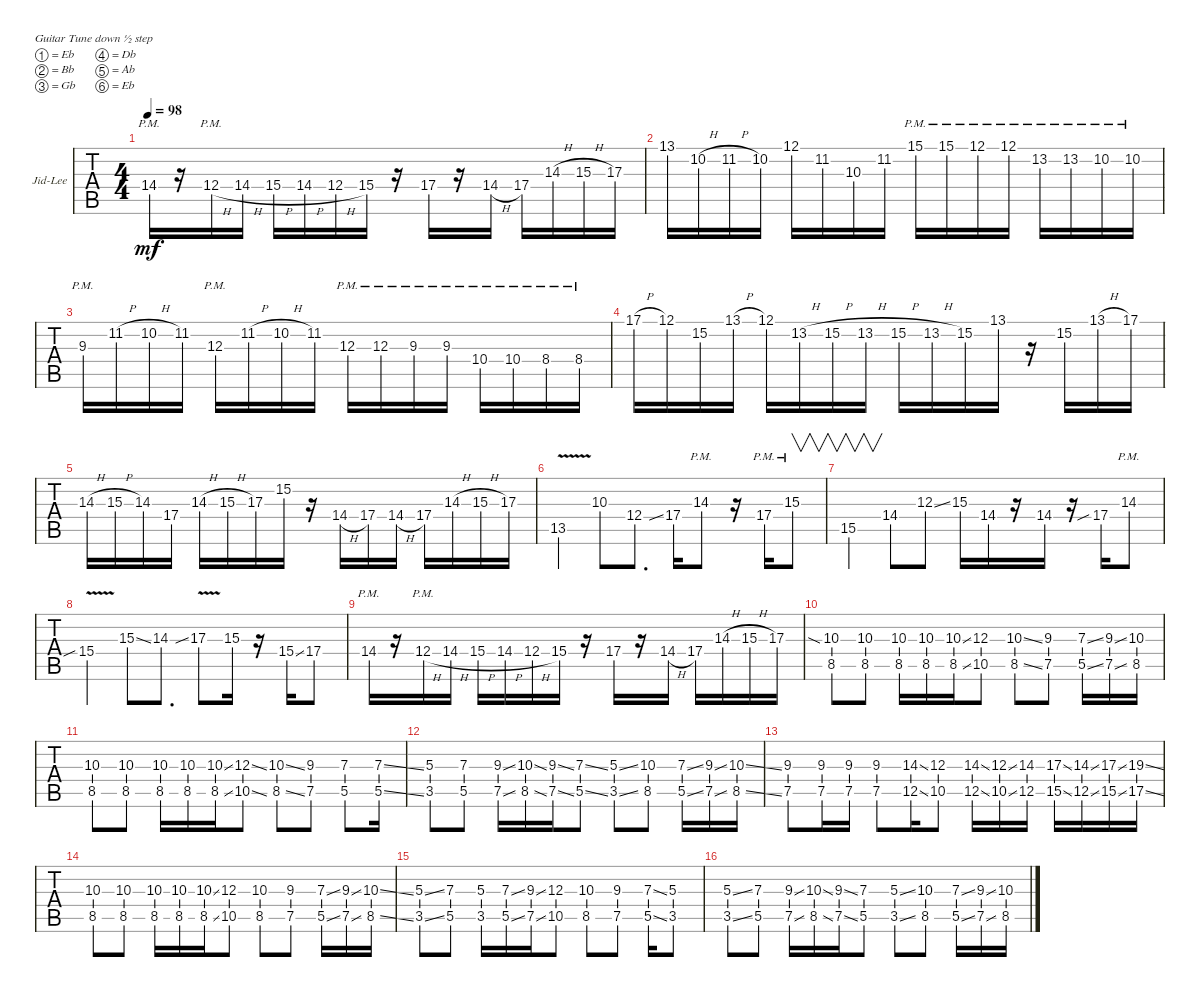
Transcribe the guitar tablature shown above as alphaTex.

\defaultSystemsLayout 4
\bracketExtendMode groupsimilarinstruments
\firstSystemTrackNameOrientation horizontal
\otherSystemsTrackNameOrientation horizontal
\track ("Jid-Lee" "Jid-Lee") {instrument distortionguitar}
\staff {tabs}
\tuning (Eb4 Bb3 Gb3 Db3 Ab2 Eb2)
\ts (4 4)
\tempo 98
\clef g2
\ks c
14.4{pm}.16{dy mf} r.16 12.4{h pm}.16 14.4{h}.16 15.4{h}.16 14.4{h}.16 12.4{h}.16 15.4.16 r.16 17.4.16 r.16 14.4{h}.16 17.4.16 14.3{h}.16 15.3{h}.16 17.3.16 |
\scale
0.333333 13.1.16 10.2{h}.16 11.2{h}.16 10.2.16 12.1.16 11.2.16 10.3.16 11.2.16 15.1{pm}.16 15.1{pm}.16 12.1{pm}.16 12.1{pm}.16 13.2{pm}.16 13.2{pm}.16 10.2{pm}.16 10.2{pm}.16 |
\scale
0.333333 9.3{pm}.16 11.2{h}.16 10.2{h}.16 11.2.16 12.3{pm}.16 11.2{h}.16 10.2{h}.16 11.2.16 12.3{pm}.16 12.3{pm}.16 9.3{pm}.16 9.3{pm}.16 10.4{pm}.16 10.4{pm}.16 8.4{pm}.16 8.4{pm}.16 |
\scale
0.333333 17.1{h}.16 12.1.16 15.2.16 13.1{h}.16 12.1.16 13.2{h}.16 15.2{h}.16 13.2{h}.16 15.2{h}.16 13.2{h}.16 15.2.16 13.1.16 r.16 15.2.16 13.1{h}.16 17.1.16 |
\scale
0.333333 14.3{h}.16 15.3{h}.16 14.3.16 17.4.16 14.3{h}.16 15.3{h}.16 17.3.16 15.2.16 r.16 14.4{h}.16 17.4.16 14.4{h}.16 17.4.16 14.3{h}.16 15.3{h}.16 17.3.16 |
\scale
0.333333 13.5{v}.4 10.3.8 12.4{ss}.8{d} 17.4.16 14.3{pm}.8 r.16 17.4{pm}.16 15.3{pm}.8{v} |
\scale
0.333333 15.5.4{v} 14.4.8 12.3{ss}.8 15.3.16 14.4.16 r.16 14.4.16 r.16 17.4{sib}.16 14.3{pm}.8 |
\scale
0.333333 15.4{v sib}.4 15.3{ss}.8 14.3{ss}.8{d} 17.3{v}.8 15.3.16 r.16 15.4{ss}.16 17.4.8 |
\scale
0.333333 14.4{pm}.16 r.16 12.4{h pm}.16 14.4{h}.16 15.4{h}.16 14.4{h}.16 12.4{h}.16 15.4.16 r.16 17.4.16 r.16 14.4{h}.16 17.4.16 14.3{h}.16 15.3{h}.16 17.3.16 |
\scale
0.333333 (8.5 10.3{sia}).8 (8.5 10.3).8 (8.5 10.3).16 (8.5 10.3).16 (8.5{ss} 10.3{ss}).16 (10.5 12.3).8 (10.3{ss} 8.5{ss}).8 (7.5 9.3).8 (7.3{ss} 5.5{ss}).16 (9.3{ss} 7.5{ss}).16 (8.5 10.3).16 |
\scale
0.333333 (8.5 10.3).8 (8.5 10.3).8 (8.5 10.3).16 (8.5 10.3).16 (8.5{ss} 10.3{ss}).16 (10.5{ss} 12.3{ss}).8 (10.3{ss} 8.5{ss}).8 (7.5 9.3).8 (7.3 5.5).8 (7.3{ss} 5.5{ss}).16 |
\scale
0.333333 (3.5 5.3).8 (7.3 5.5).8 (7.5{ss} 9.3{ss}).16 (10.3{ss} 8.5{ss}).16 (7.5{ss} 9.3{ss}).16 (5.5{ss} 7.3{ss}).8 (3.5{ss} 5.3{ss}).8 (8.5 10.3).8 (5.5{ss} 7.3{ss}).16 (9.3{ss} 7.5{ss}).16 (8.5{ss} 10.3{ss}).16 |
\scale
0.333333 (7.5 9.3).8 (7.5 9.3).16 (7.5 9.3).16 (7.5 9.3).8 (12.5{ss} 14.3{ss}).16 (10.5 12.3).8 (12.5{ss} 14.3{ss}).16 (10.5{ss} 12.3{ss}).16 (12.5 14.3).16 (15.5{ss} 17.3{ss}).16 (12.5{ss} 14.3{ss}).16 (15.5{ss} 17.3{ss}).16 (17.5{ss} 19.3{ss}).16 |
\scale
0.333333 (8.5 10.3).8 (8.5 10.3).8 (8.5 10.3).16 (8.5 10.3).16 (8.5{ss} 10.3{ss}).16 (10.5 12.3).8 (10.3 8.5).8 (7.5 9.3).8 (7.3{ss} 5.5{ss}).16 (9.3{ss} 7.5{ss}).16 (8.5{ss} 10.3{ss}).16 |
\scale
0.333333 (3.5{ss} 5.3{ss}).8 (5.5 7.3).8 (3.5 5.3).16 (5.5{ss} 7.3{ss}).16 (7.5{ss} 9.3{ss}).16 (10.5 12.3).8 (10.3 8.5).8 (7.5 9.3).8 (7.3{ss} 5.5{ss}).16 (5.3 3.5).8 |
\scale
0.333333 (3.5{ss} 5.3{ss}).8 (7.3 5.5).8 (7.5{ss} 9.3{ss}).16 (10.3{ss} 8.5{ss}).16 (7.5{ss} 9.3{ss}).16 (5.5 7.3).8 (3.5{ss} 5.3{ss}).8 (8.5 10.3).8 (5.5{ss} 7.3{ss}).16 (9.3{ss} 7.5{ss}).16 (8.5{ss} 10.3{ss}).16
